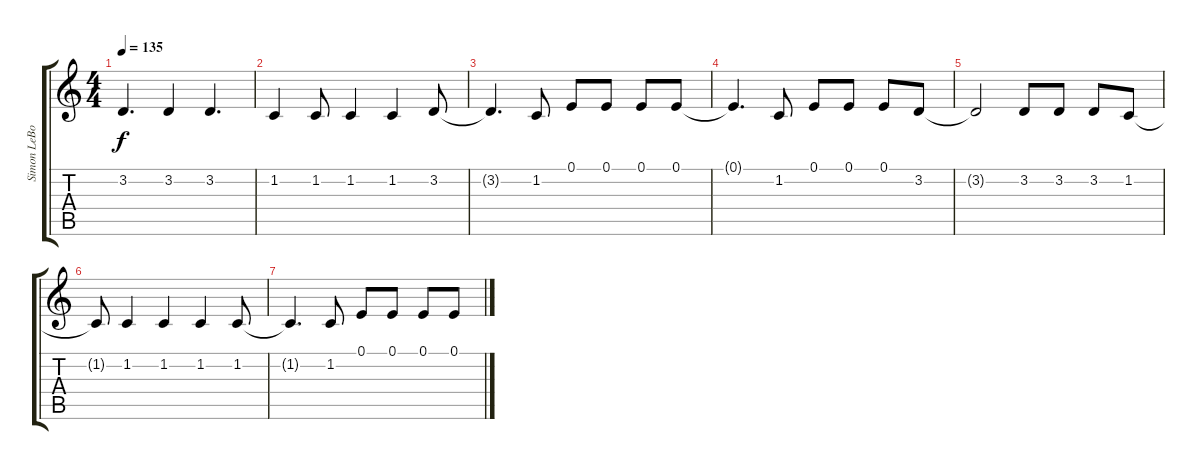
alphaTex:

\track ("Simon LeBon" "Simon LeBo") {instrument harmonica}
\staff {score tabs}
\tuning (E4 B3 G3 D3 A2 E2) {hide}
\ts (4 4)
\tempo 135
\clef g2
\ks c
3.2{t}.4{d dy f} 3.2.4 3.2.4{d} |
1.2.4 1.2.8 1.2.4 1.2.4 3.2.8 |
3.2{t}.4{d} 1.2.8 0.1.8 0.1.8 0.1.8 0.1.8 |
0.1{t}.4{d volume 0} 1.2.8 0.1.8 0.1.8 0.1.8 3.2.8 |
3.2{t}.2 3.2.8 3.2.8 3.2.8 1.2.8 |
1.2{t}.8 1.2.4 1.2.4 1.2.4 1.2.8 |
1.2{t}.4{d} 1.2.8 0.1.8 0.1.8 0.1.8 0.1.8
